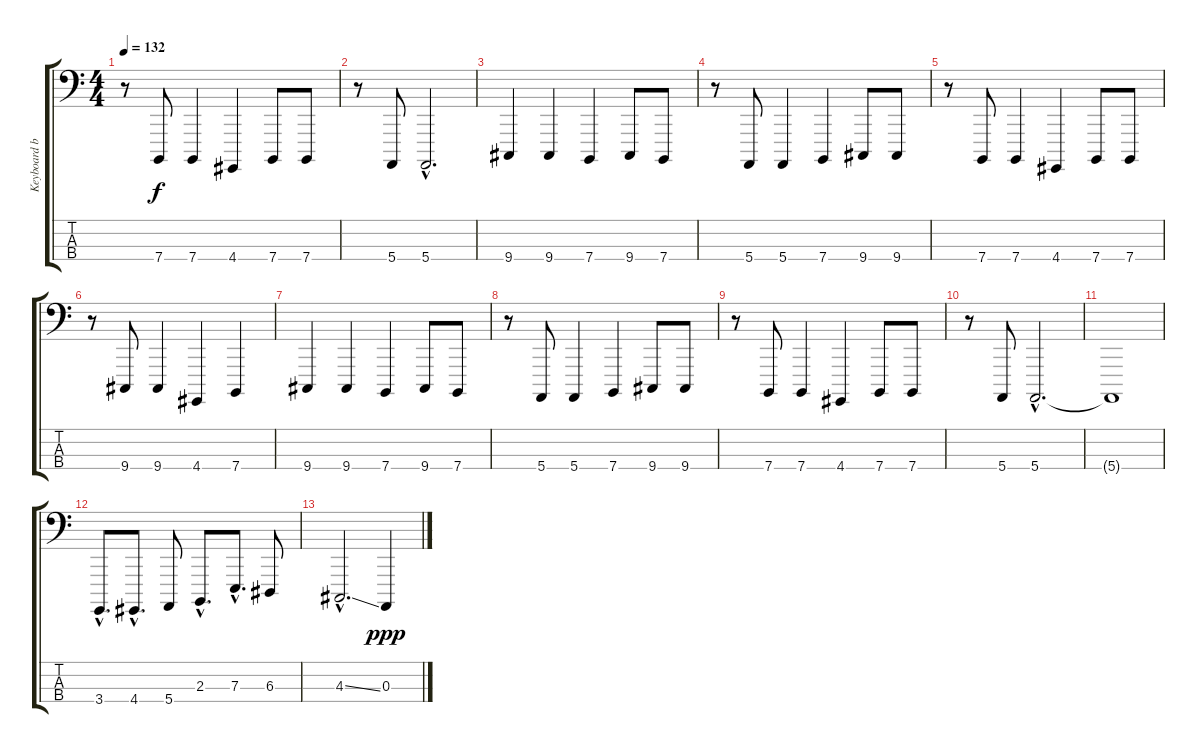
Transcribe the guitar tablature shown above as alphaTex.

\track ("Keyboard bass" "Keyboard b") {instrument lead8bassandlead}
\staff {score tabs}
\tuning (G1 D1 A0 E0) {hide}
\ts (4 4)
\tempo 132
\clef f4
\ks c
r.8{dy f} 7.4.8 7.4.4 4.4.4 7.4.8 7.4.8 |
r.8 5.4.8 5.4{hac}.2{d} |
9.4.4 9.4.4 7.4.4 9.4.8 7.4.8 |
r.8 5.4.8 5.4.4 7.4.4 9.4.8 9.4.8 |
r.8 7.4.8 7.4.4 4.4.4 7.4.8 7.4.8 |
r.8 9.4.8 9.4.4 4.4.4 7.4.4 |
9.4.4 9.4.4 7.4.4 9.4.8 7.4.8 |
r.8 5.4.8 5.4.4 7.4.4 9.4.8 9.4.8 |
r.8 7.4.8 7.4.4 4.4.4 7.4.8 7.4.8 |
r.8 5.4.8 5.4{hac}.2{d} |
5.4{t}.1 |
3.4{hac}.8{d} 4.4{hac}.8{d} 5.4.8 2.3{hac}.8{d} 7.3{hac}.8{d} 6.3.8 |
4.3{ss hac}.2{d} 0.3.4{dy ppp}
